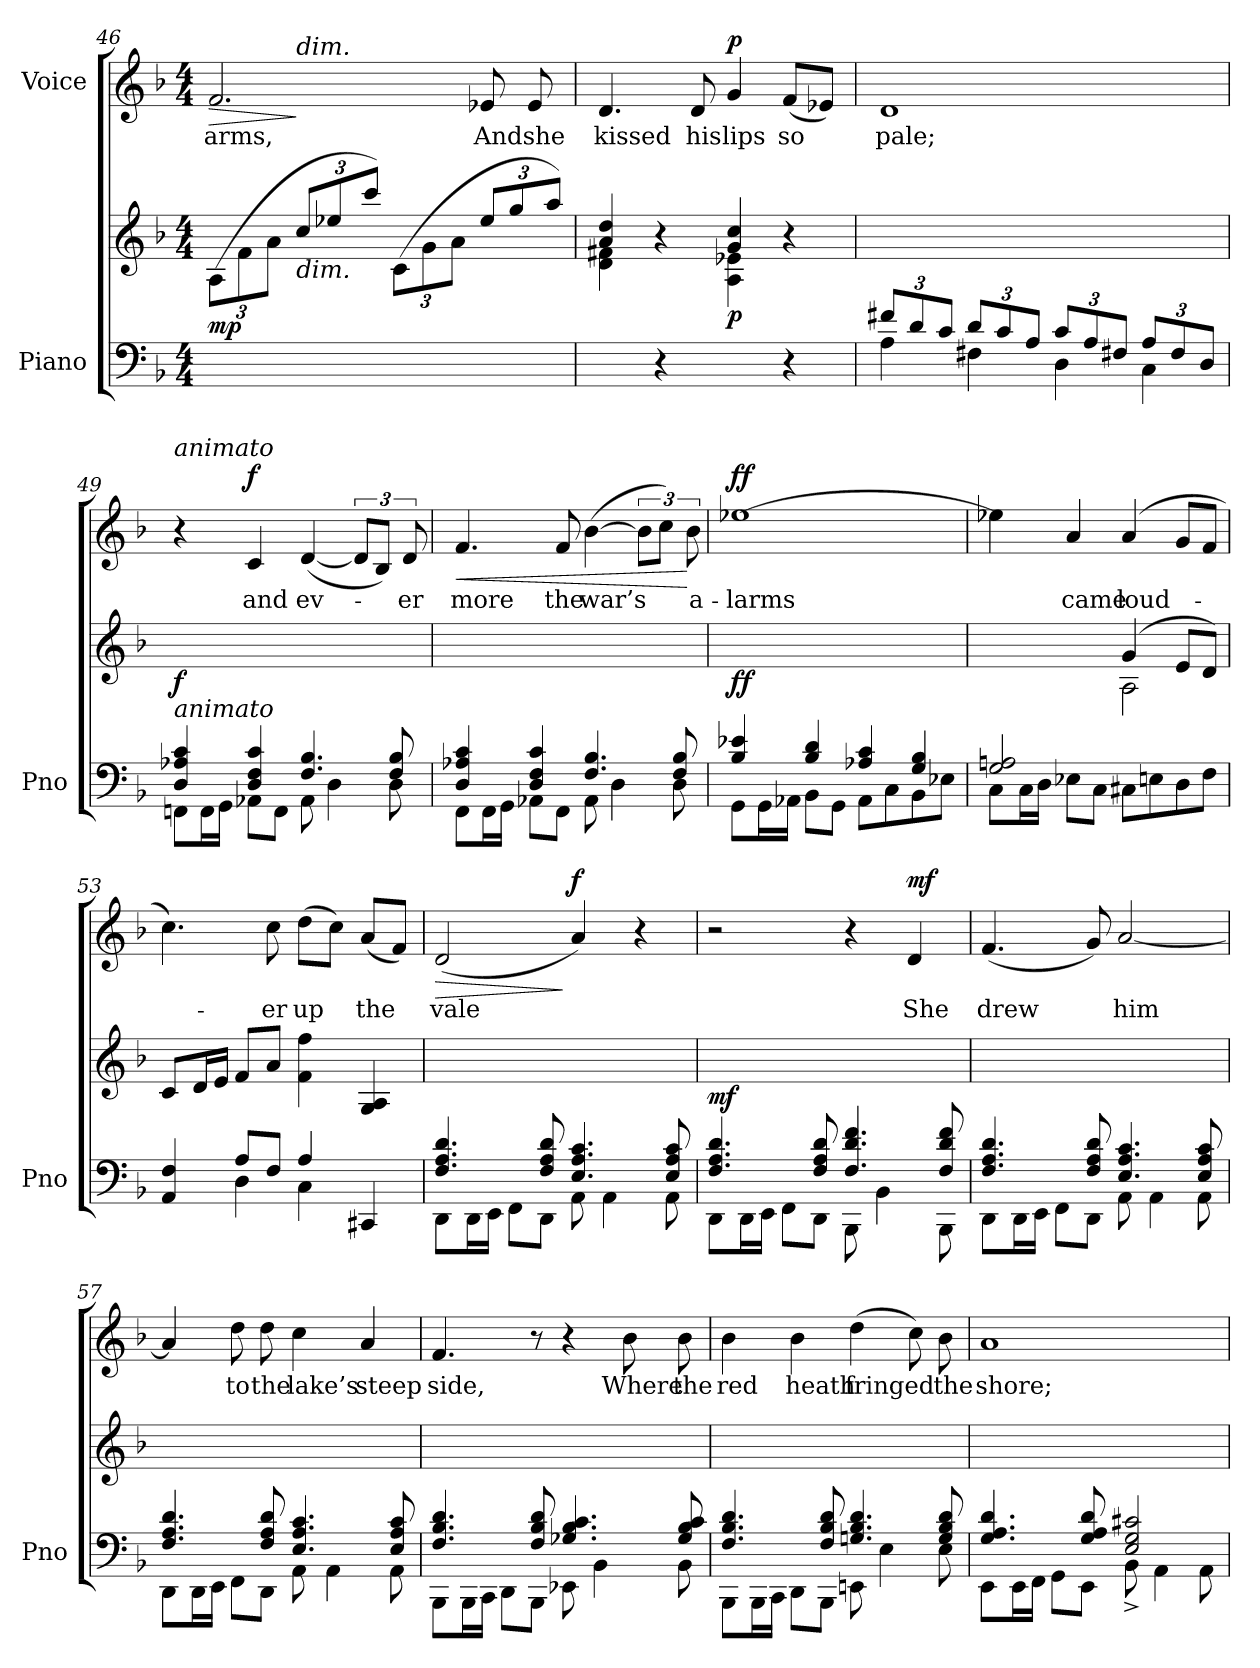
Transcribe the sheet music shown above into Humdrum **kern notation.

**kern	**kern	**dynam	**kern	**text	**dynam
*part2	*part2	*part2	*part1	*part1	*part1
*staff3	*staff2	*staff2/3	*staff1	*staff1	*staff1
*I"Piano	*	*	*I"Voice	*	*
*I'Pno	*	*	*	*	*
!!LO:LB:g=z
*clefF4	*clefG2	*	*clefG2	*	*
*k[b-]	*k[b-]	*	*k[b-]	*	*
*M4/4	*M4/4	*	*M4/4	*	*
*	*Xbrackettup	*	*	*	*
=46	=46	=46	=46	=46	=46
!	!	!LO:DY:b	!	!LO:LY:b	!LO:HP:b
*	*	*	*^	*	*
1ryy	(>12A\L	mp	2.f/	4ryy	arms,	>
.	12f\	.	.	.	.	.
.	12a\J	.	.	.	.	.
!	!	!	!	!LO:TX:a:i:t=dim.	!	!
!	!LO:TX:b:i:t=dim.	!	!	!	!	!
.	12cc/L	.	.	8ryy	.	]
.	12ee-X/	.	.	.	.	.
.	.	.	.	8ryy	.	.
.	12ccc/J)	.	.	.	.	.
.	(>12c\L	.	.	2ryy	.	.
.	12g\	.	.	.	.	.
.	12a\J	.	.	.	.	.
!	!	!	!	!	!LO:LY:b	!
.	12ee-/L	.	8e-X/	.	And	.
.	12gg/	.	.	.	.	.
!	!	!	!	!	!LO:LY:b	!
.	.	.	8e-/	.	she	.
.	12aa/J)	.	.	.	.	.
*	*	*	*v	*v	*	*
=47	=47	=47	=47	=47	=47
*	*^	*	*	*	*
!	!	!	!	!	!LO:LY:b	!
4ryy	4a/ 4dd/	4d\ 4f#X\	.	4.d/	kissed	.
4r	4r	4ryy	.	.	.	.
!	!	!	!	!	!LO:LY:b	!
.	.	.	.	8d/	his	.
!	!	!	!LO:DY:b	!	!LO:LY:b	!LO:DY:a
4ryy	4g/ 4cc/	4A\ 4e-X\	p	4g/	lips	p
!	!	!	!	!	!LO:LY:b	!
4r	4r	4ryy	.	(<8f/L	so	.
.	.	.	.	8e-X/J)	.	.
*	*v	*v	*	*	*	*
=48	=48	=48	=48	=48	=48
*Xbrackettup	*	*	*	*	*
*^	*	*	*	*	*
!	!	!	!	!	!LO:LY:b	!
12f#X/L	4A\	1ryy	.	1d	pale;	.
12d/	.	.	.	.	.	.
12c/J	.	.	.	.	.	.
12d/L	4F#X\	.	.	.	.	.
12c/	.	.	.	.	.	.
12A/J	.	.	.	.	.	.
12c/L	4D\	.	.	.	.	.
12A/	.	.	.	.	.	.
12F#X/J	.	.	.	.	.	.
12A/L	4C\	.	.	.	.	.
12F#/	.	.	.	.	.	.
12D/J	.	.	.	.	.	.
!!LO:LB:g=z
=49	=49	=49	=49	=49	=49	=49
!	!	!	!	!LO:TX:a:i:t=animato	!	!
!	!	!LO:TX:b:i:t=animato	!	!	!	!
!	!	!	!LO:DY:b	!	!	!
4D/ 4A-X/ 4c/	8FFn\L	1ryy	f	4r	.	.
.	16FF\L	.	.	.	.	.
.	16GG\JJ	.	.	.	.	.
!	!	!	!	!	!LO:LY:b	!LO:DY:a
4D/ 4F/ 4c/	8AA-X\L	.	.	4c/	and	f
.	8FF\J	.	.	.	.	.
!	!	!	!	!	!LO:LY:b	!
4.F/ 4.B-/	8AA-\	.	.	(<[4d/	ev-	.
.	4D\	.	.	.	.	.
.	.	.	.	12d/L]	.	.
.	.	.	.	12B-/J)	.	.
8F/ 8B-/	8D\	.	.	.	.	.
!	!	!	!	!	!LO:LY:b	!
.	.	.	.	12d/	-er	.
=50	=50	=50	=50	=50	=50	=50
!	!	!	!	!	!LO:LY:b	!LO:HP:b
4D/ 4A-X/ 4c/	8FF\L	1ryy	.	4.f/	more	<
.	16FF\L	.	.	.	.	.
.	16GG\JJ	.	.	.	.	.
4D/ 4F/ 4c/	8AA-X\L	.	.	.	.	.
!	!	!	!	!	!LO:LY:b	!
.	8FF\J	.	.	8f/	the	.
!	!	!	!	!	!LO:LY:b	!
4.F/ 4.B-/	8AA-\	.	.	(>[4b-\	war’s	.
.	4D\	.	.	.	.	.
.	.	.	.	12b-\L]	.	.
.	.	.	.	12cc\J)	.	.
8F/ 8B-/	8D\	.	.	.	.	.
!	!	!	!	!	!LO:LY:b	!
.	.	.	.	12b-\	a-	[
=51	=51	=51	=51	=51	=51	=51
!	!	!	!LO:DY:b	!	!LO:LY:b	!LO:DY:a
4B-/ 4e-X/	8GG\L	1ryy	ff	[1ee-X	-larms	ff
.	16GG\L	.	.	.	.	.
.	16AA-X\JJ	.	.	.	.	.
4B-/ 4d/	8BB-\L	.	.	.	.	.
.	8GG\J	.	.	.	.	.
4A-X/ 4c/	8AA-\L	.	.	.	.	.
.	8C\	.	.	.	.	.
4G/ 4B-/	8BB-\	.	.	.	.	.
.	8E-X\J	.	.	.	.	.
!!LO:LB:g=z
=52	=52	=52	=52	=52	=52	=52
*	*	*^	*	*	*	*
2G/ 2An/	8C\L	2ryy	2ryy	.	4ee-X\]	.	.
.	16C\L	.	.	.	.	.	.
.	16D\JJ	.	.	.	.	.	.
!	!	!	!	!	!	!LO:LY:b	!
.	8E-X\L	.	.	.	4a/	came	.
.	8C\J	.	.	.	.	.	.
!	!	!	!	!	!	!LO:LY:b	!
2ryy	8C#X\L	(>4g/	2A\	.	(>4a/	-loud-	.
.	8En\	.	.	.	.	.	.
.	8D\	8e/L	.	.	8g/L	.	.
.	8F\J	8d/J)	.	.	8f/J	.	.
*	*	*v	*v	*	*	*	*
=53	=53	=53	=53	=53	=53	=53
4AA/ 4F/	4ryy	8c/L	.	4.cc\)	.	.
.	.	16d/L	.	.	.	.
.	.	16e/JJ	.	.	.	.
8A/L	4D\	8f/L	.	.	.	.
!	!	!	!	!	!LO:LY:b	!
8F/J	.	8a/J	.	8cc\	-er	.
!	!	!	!	!	!LO:LY:b	!
4A/	4C\	4f\ 4ff\	.	(>8dd\L	up	.
.	.	.	.	8cc\J)	.	.
!	!	!	!	!	!LO:LY:b	!
4CC#X/	4ryy	4G/ 4A/	.	(<8a/L	the	.
.	.	.	.	8f/J)	.	.
=54	=54	=54	=54	=54	=54	=54
!	!	!	!	!	!LO:LY:b	!LO:HP:b
4.F/ 4.A/ 4.d/	8DD\L	1ryy	.	(<2d/	vale	>
.	16DD\L	.	.	.	.	.
.	16EE\JJ	.	.	.	.	.
.	8FF\L	.	.	.	.	.
8F/ 8A/ 8d/	8DD\J	.	.	.	.	.
!	!	!	!	!	!	!LO:DY:n=1:a
4.E/ 4.A/ 4.c/	8AA\	.	.	4a/)	.	] f
.	4AA\	.	.	.	.	.
.	.	.	.	4r	.	.
8E/ 8A/ 8c/	8AA\	.	.	.	.	.
!!LO:PB:g=z
=55	=55	=55	=55	=55	=55	=55
!	!	!	!LO:DY:b	!	!	!
4.F/ 4.A/ 4.d/	8DD\L	1ryy	mf	2r	.	.
.	16DD\L	.	.	.	.	.
.	16EE\JJ	.	.	.	.	.
.	8FF\L	.	.	.	.	.
8F/ 8A/ 8d/	8DD\J	.	.	.	.	.
4.F/ 4.d/ 4.f/	8BBB-\	.	.	4r	.	.
.	4BB-\	.	.	.	.	.
!	!	!	!	!	!LO:LY:b	!LO:DY:a
.	.	.	.	4d/	She	mf
8F/ 8d/ 8f/	8BBB-\	.	.	.	.	.
=56	=56	=56	=56	=56	=56	=56
!	!	!	!	!	!LO:LY:b	!
4.F/ 4.A/ 4.d/	8DD\L	1ryy	.	(<4.f/	drew	.
.	16DD\L	.	.	.	.	.
.	16EE\JJ	.	.	.	.	.
.	8FF\L	.	.	.	.	.
8F/ 8A/ 8d/	8DD\J	.	.	8g/)	.	.
!	!	!	!	!	!LO:LY:b	!
4.E/ 4.A/ 4.c/	8AA\	.	.	[2a/	him	.
.	4AA\	.	.	.	.	.
8E/ 8A/ 8c/	8AA\	.	.	.	.	.
=57	=57	=57	=57	=57	=57	=57
4.F/ 4.A/ 4.d/	8DD\L	1ryy	.	4a/]	.	.
.	16DD\L	.	.	.	.	.
.	16EE\JJ	.	.	.	.	.
!	!	!	!	!	!LO:LY:b	!
.	8FF\L	.	.	8dd\	to	.
!	!	!	!	!	!LO:LY:b	!
8F/ 8A/ 8d/	8DD\J	.	.	8dd\	the	.
!	!	!	!	!	!LO:LY:b	!
4.E/ 4.A/ 4.c/	8AA\	.	.	4cc\	lake’s	.
.	4AA\	.	.	.	.	.
!	!	!	!	!	!LO:LY:b	!
.	.	.	.	4a/	steep	.
8E/ 8A/ 8c/	8AA\	.	.	.	.	.
!!LO:LB:g=z
=58	=58	=58	=58	=58	=58	=58
!	!	!	!	!	!LO:LY:b	!
4.F/ 4.B-/ 4.d/	8BBB-\L	1ryy	.	4.f/	side,	.
.	16BBB-\L	.	.	.	.	.
.	16CC\JJ	.	.	.	.	.
.	8DD\L	.	.	.	.	.
8F/ 8B-/ 8d/	8BBB-\J	.	.	8r	.	.
4.G-X/ 4.B-/ 4.c/	8EE-X\	.	.	4r	.	.
.	4BB-\	.	.	.	.	.
!	!	!	!	!	!LO:LY:b	!
.	.	.	.	8b-\	Where	.
!	!	!	!	!	!LO:LY:b	!
8G-/ 8B-/ 8c/	8BB-\	.	.	8b-\	the	.
=59	=59	=59	=59	=59	=59	=59
!	!	!	!	!	!LO:LY:b	!
4.F/ 4.B-/ 4.d/	8BBB-\L	1ryy	.	4b-\	red	.
.	16BBB-\L	.	.	.	.	.
.	16CC\JJ	.	.	.	.	.
!	!	!	!	!	!LO:LY:b	!
.	8DD\L	.	.	4b-\	heath	.
8F/ 8B-/ 8d/	8BBB-\J	.	.	.	.	.
!	!	!	!	!	!LO:LY:b	!
4.Gn/ 4.B-/ 4.d/	8EEn\	.	.	(>4dd\	fringed	.
.	4E\	.	.	.	.	.
.	.	.	.	8cc\)	.	.
!	!	!	!	!	!LO:LY:b	!
8G/ 8B-/ 8d/	8E\	.	.	8b-\	the	.
=60	=60	=60	=60	=60	=60	=60
!	!	!	!	!	!LO:LY:b	!
4.G/ 4.A/ 4.d/	8EE\L	1ryy	.	1a	shore;	.
.	16EE\L	.	.	.	.	.
.	16FF\JJ	.	.	.	.	.
.	8GG\L	.	.	.	.	.
8G/ 8A/ 8d/	8EE\J	.	.	.	.	.
2E/ 2G/ 2c#X/	8BB-^\	.	.	.	.	.
.	4AA\	.	.	.	.	.
.	8AA\	.	.	.	.	.
*v	*v	*	*	*	*	*
=	=	=	=	=	=
*-	*-	*-	*-	*-	*-
